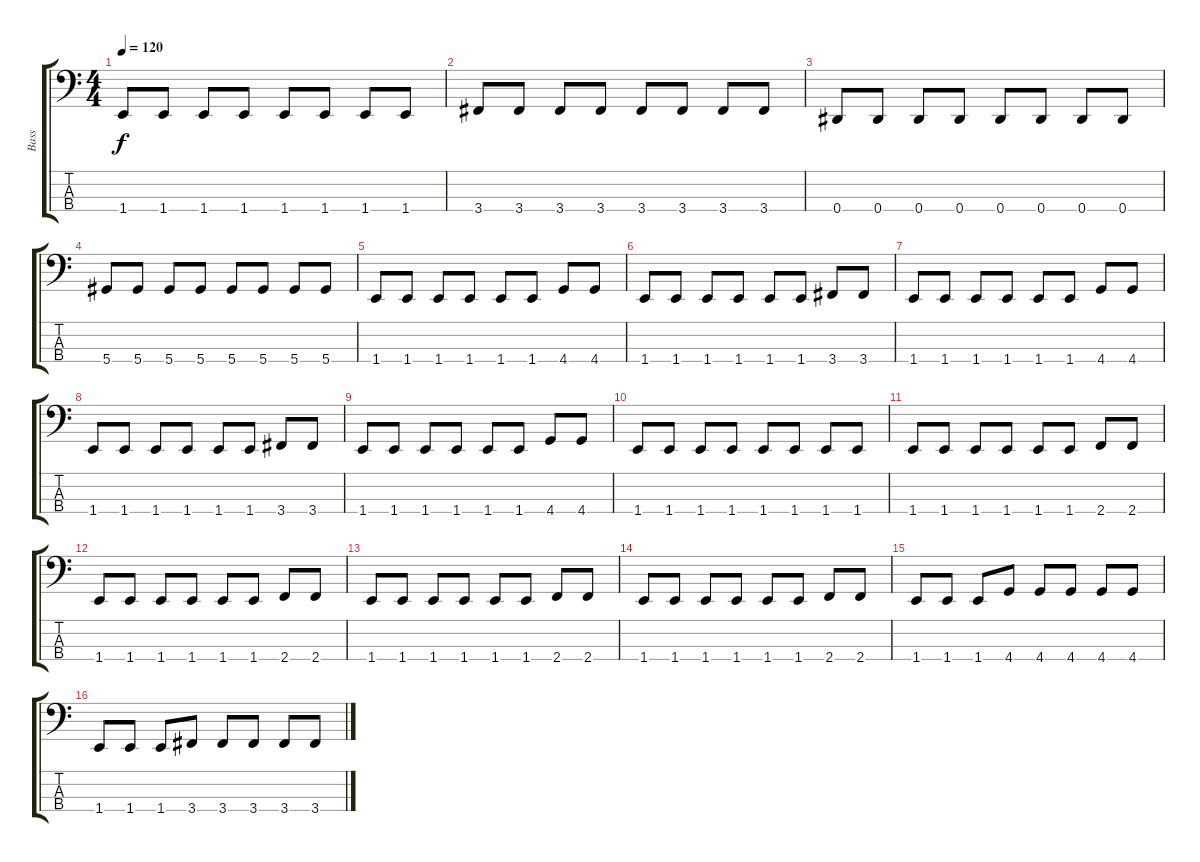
\track ("Bass" "Bass") {instrument distortionguitar}
\staff {score tabs}
\tuning (Gb2 Db2 Ab1 Eb1) {hide}
\ts (4 4)
\tempo 120
\clef f4
\ks c
1.4.8{dy f} 1.4.8 1.4.8 1.4.8 1.4.8 1.4.8 1.4.8 1.4.8 |
3.4.8 3.4.8 3.4.8 3.4.8 3.4.8 3.4.8 3.4.8 3.4.8 |
0.4.8 0.4.8 0.4.8 0.4.8 0.4.8 0.4.8 0.4.8 0.4.8 |
5.4.8 5.4.8 5.4.8 5.4.8 5.4.8 5.4.8 5.4.8 5.4.8 |
1.4.8 1.4.8 1.4.8 1.4.8 1.4.8 1.4.8 4.4.8 4.4.8 |
1.4.8 1.4.8 1.4.8 1.4.8 1.4.8 1.4.8 3.4.8 3.4.8 |
1.4.8 1.4.8 1.4.8 1.4.8 1.4.8 1.4.8 4.4.8 4.4.8 |
1.4.8 1.4.8 1.4.8 1.4.8 1.4.8 1.4.8 3.4.8 3.4.8 |
1.4.8 1.4.8 1.4.8 1.4.8 1.4.8 1.4.8 4.4.8 4.4.8 |
1.4.8 1.4.8 1.4.8 1.4.8 1.4.8 1.4.8 1.4.8 1.4.8 |
1.4.8 1.4.8 1.4.8 1.4.8 1.4.8 1.4.8 2.4.8 2.4.8 |
1.4.8 1.4.8 1.4.8 1.4.8 1.4.8 1.4.8 2.4.8 2.4.8 |
1.4.8 1.4.8 1.4.8 1.4.8 1.4.8 1.4.8 2.4.8 2.4.8 |
1.4.8 1.4.8 1.4.8 1.4.8 1.4.8 1.4.8 2.4.8 2.4.8 |
1.4.8 1.4.8 1.4.8 4.4.8 4.4.8 4.4.8 4.4.8 4.4.8 |
1.4.8 1.4.8 1.4.8 3.4.8 3.4.8 3.4.8 3.4.8 3.4.8
